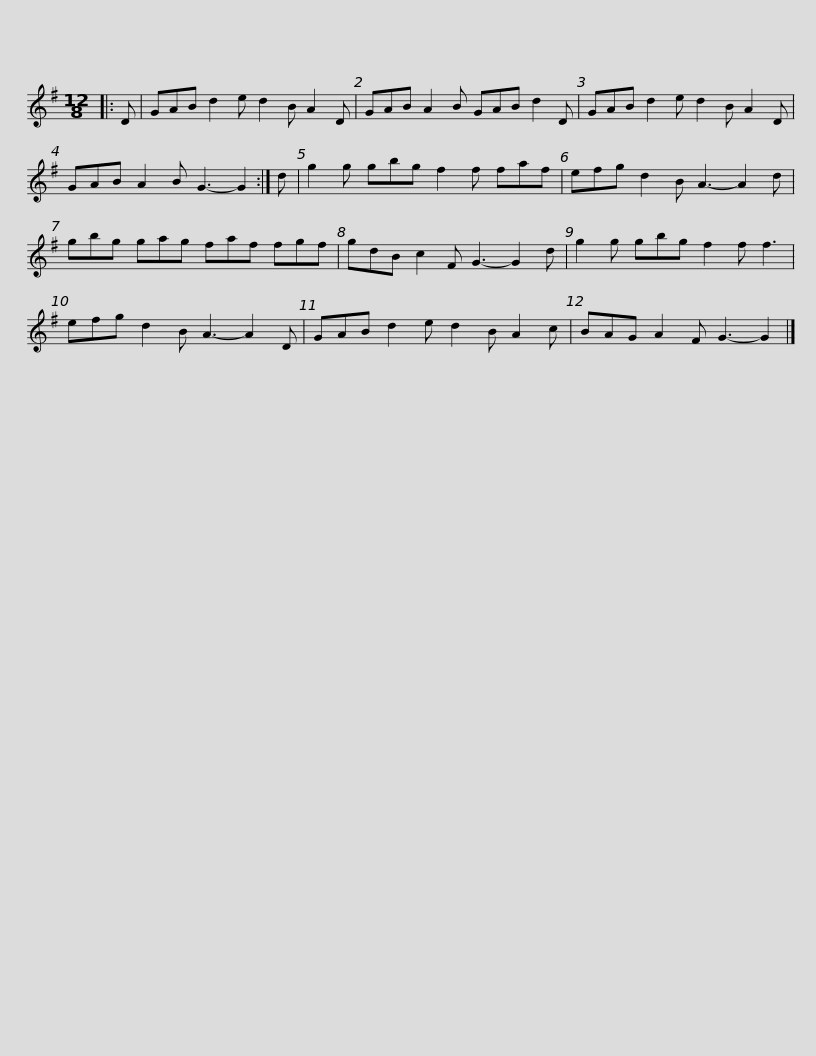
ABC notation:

X:1
L:1/8
M:12/8
I:linebreak $
K:G
V:1 treble
V:1
|: D | GAB d2 e d2 B A2 D | GAB A2 B GAB d2 D | GAB d2 e d2 B A2 D | GAB A2 B G3- G2 :|$ %5
 d | g2 g gbg f2 f faf | efg d2 B A3- A2 d | gbg gag faf fgf | gdB c2 F G3- G2 d |$ %10
 g2 g gbg f2 f f3 | efg d2 B A3- A2 D | GAB d2 e d2 B A2 c | BAG A2 F G3- G2 |] %14
